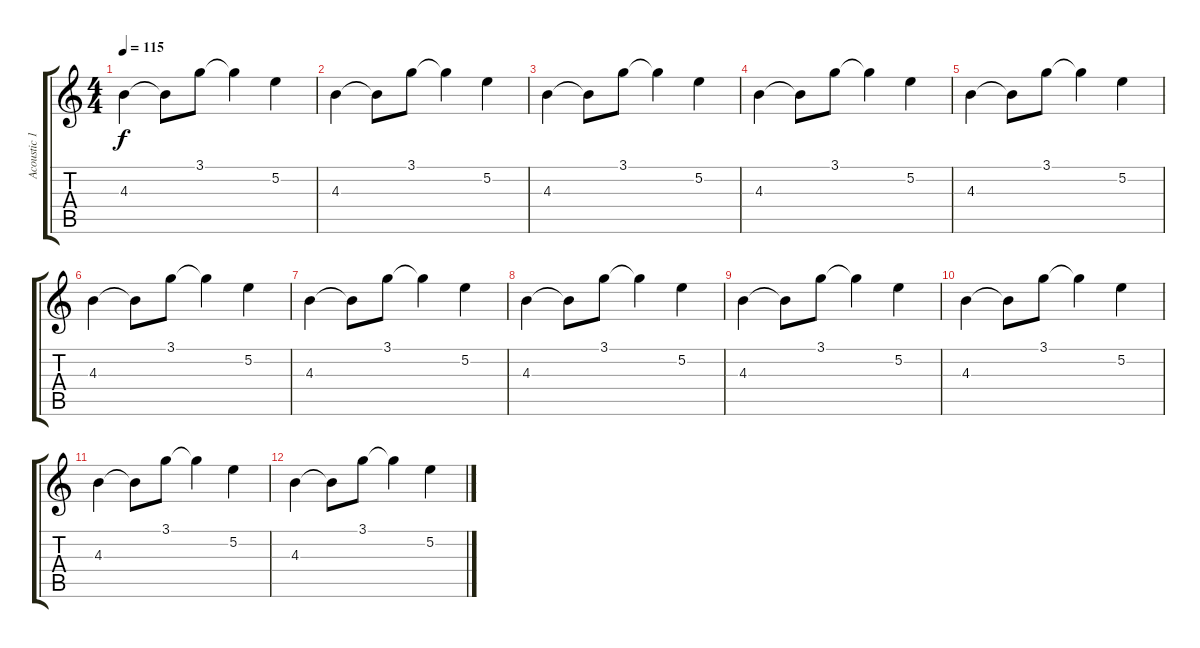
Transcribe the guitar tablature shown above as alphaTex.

\track ("Acoustic 1" "Acoustic 1") {instrument acousticguitarsteel}
\staff {score tabs}
\tuning (E4 B3 G3 D3 A2 E2) {hide}
\ts (4 4)
\tempo 115
\clef g2
\ks c
4.3.4{dy f} 4.3{t}.8 3.1.8 3.1{t}.4 5.2.4 |
4.3.4 4.3{t}.8 3.1.8 3.1{t}.4 5.2.4 |
4.3.4 4.3{t}.8 3.1.8 3.1{t}.4 5.2.4 |
4.3.4 4.3{t}.8 3.1.8 3.1{t}.4 5.2.4 |
4.3.4 4.3{t}.8 3.1.8 3.1{t}.4 5.2.4 |
4.3.4 4.3{t}.8 3.1.8 3.1{t}.4 5.2.4 |
4.3.4 4.3{t}.8 3.1.8 3.1{t}.4 5.2.4 |
4.3.4 4.3{t}.8 3.1.8 3.1{t}.4 5.2.4 |
4.3.4 4.3{t}.8 3.1.8 3.1{t}.4 5.2.4 |
4.3.4 4.3{t}.8 3.1.8 3.1{t}.4 5.2.4 |
4.3.4 4.3{t}.8 3.1.8 3.1{t}.4 5.2.4 |
4.3.4 4.3{t}.8 3.1.8 3.1{t}.4 5.2.4
